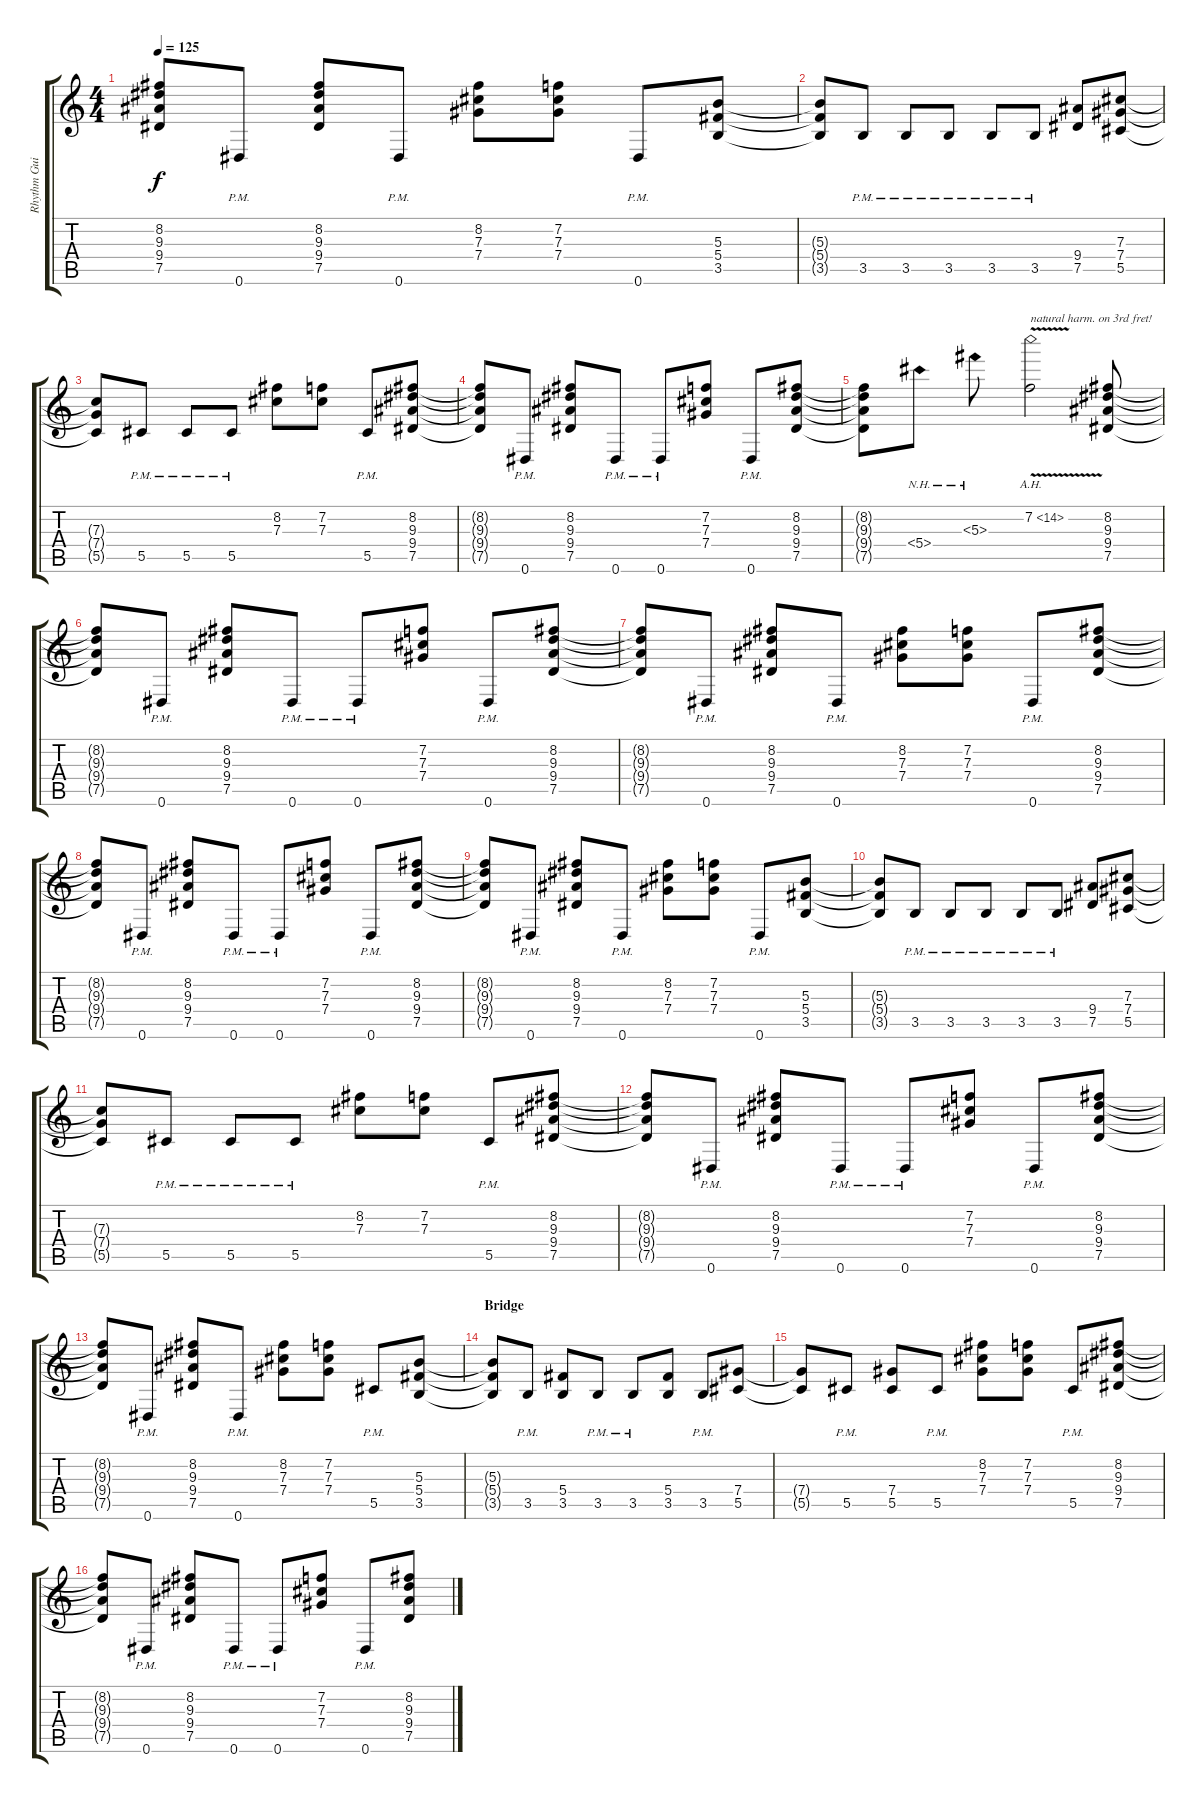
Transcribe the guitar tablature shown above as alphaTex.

\track ("Rhythm Guitar" "Rhythm Gui") {instrument distortionguitar}
\staff {score tabs}
\tuning (Eb4 Bb3 Gb3 Db3 Ab2 Eb2) {hide}
\ts (4 4)
\tempo 125
\clef g2
\ks c
(8.2{t} 9.3{t} 9.4{t} 7.5{t}).8{dy f} 0.6{pm}.8 (8.2 9.3 9.4 7.5).8 0.6{pm}.8 (8.2 7.3 7.4).8 (7.2 7.3 7.4).8 0.6{pm}.8 (5.3 5.4 3.5).8 |
(5.3{t} 5.4{t} 3.5{t}).8 3.5{pm}.8 3.5{pm}.8 3.5{pm}.8 3.5{pm}.8 3.5{pm}.8 (9.4 7.5).8 (7.3 7.4 5.5).8 |
(7.3{t} 7.4{t} 5.5{t}).8 5.5{pm}.8 5.5{pm}.8 5.5{pm}.8 (8.2 7.3).8 (7.2 7.3).8 5.5{pm}.8 (8.2 9.3 9.4 7.5).8 |
(8.2{t} 9.3{t} 9.4{t} 7.5{t}).8 0.6{pm}.8 (8.2 9.3 9.4 7.5).8 0.6{pm}.8 0.6{pm}.8 (7.2 7.3 7.4).8 0.6{pm}.8 (8.2 9.3 9.4 7.5).8 |
(8.2{t} 9.3{t} 9.4{t} 7.5{t}).8 5.4{nh}.8 5.3{nh}.8 7.2{ah 7 v}.2{txt "natural harm. on 3rd fret!"} (8.2 9.3 9.4 7.5).8 |
(8.2{t} 9.3{t} 9.4{t} 7.5{t}).8 0.6{pm}.8 (8.2 9.3 9.4 7.5).8 0.6{pm}.8 0.6{pm}.8 (7.2 7.3 7.4).8 0.6{pm}.8 (8.2 9.3 9.4 7.5).8 |
(8.2{t} 9.3{t} 9.4{t} 7.5{t}).8 0.6{pm}.8 (8.2 9.3 9.4 7.5).8 0.6{pm}.8 (8.2 7.3 7.4).8 (7.2 7.3 7.4).8 0.6{pm}.8 (8.2 9.3 9.4 7.5).8 |
(8.2{t} 9.3{t} 9.4{t} 7.5{t}).8 0.6{pm}.8 (8.2 9.3 9.4 7.5).8 0.6{pm}.8 0.6{pm}.8 (7.2 7.3 7.4).8 0.6{pm}.8 (8.2 9.3 9.4 7.5).8 |
(8.2{t} 9.3{t} 9.4{t} 7.5{t}).8 0.6{pm}.8 (8.2 9.3 9.4 7.5).8 0.6{pm}.8 (8.2 7.3 7.4).8 (7.2 7.3 7.4).8 0.6{pm}.8 (5.3 5.4 3.5).8 |
(5.3{t} 5.4{t} 3.5{t}).8 3.5{pm}.8 3.5{pm}.8 3.5{pm}.8 3.5{pm}.8 3.5{pm}.8 (9.4 7.5).8 (7.3 7.4 5.5).8 |
(7.3{t} 7.4{t} 5.5{t}).8 5.5{pm}.8 5.5{pm}.8 5.5{pm}.8 (8.2 7.3).8 (7.2 7.3).8 5.5{pm}.8 (8.2 9.3 9.4 7.5).8 |
(8.2{t} 9.3{t} 9.4{t} 7.5{t}).8 0.6{pm}.8 (8.2 9.3 9.4 7.5).8 0.6{pm}.8 0.6{pm}.8 (7.2 7.3 7.4).8 0.6{pm}.8 (8.2 9.3 9.4 7.5).8 |
(8.2{t} 9.3{t} 9.4{t} 7.5{t}).8 0.6{pm}.8 (8.2 9.3 9.4 7.5).8 0.6{pm}.8 (8.2 7.3 7.4).8 (7.2 7.3 7.4).8 5.5{pm}.8 (5.3 5.4 3.5).8 |
\section ("" "Bridge")
(5.3{t} 5.4{t} 3.5{t}).8 3.5{pm}.8 (5.4 3.5).8 3.5{pm}.8 3.5{pm}.8 (5.4 3.5).8 3.5{pm}.8 (7.4 5.5).8 |
(7.4{t} 5.5{t}).8 5.5{pm}.8 (7.4 5.5).8 5.5{pm}.8 (8.2 7.3 7.4).8 (7.2 7.3 7.4).8 5.5{pm}.8 (8.2 9.3 9.4 7.5).8 |
(8.2{t} 9.3{t} 9.4{t} 7.5{t}).8 0.6{pm}.8 (8.2 9.3 9.4 7.5).8 0.6{pm}.8 0.6{pm}.8 (7.2 7.3 7.4).8 0.6{pm}.8 (8.2 9.3 9.4 7.5).8
